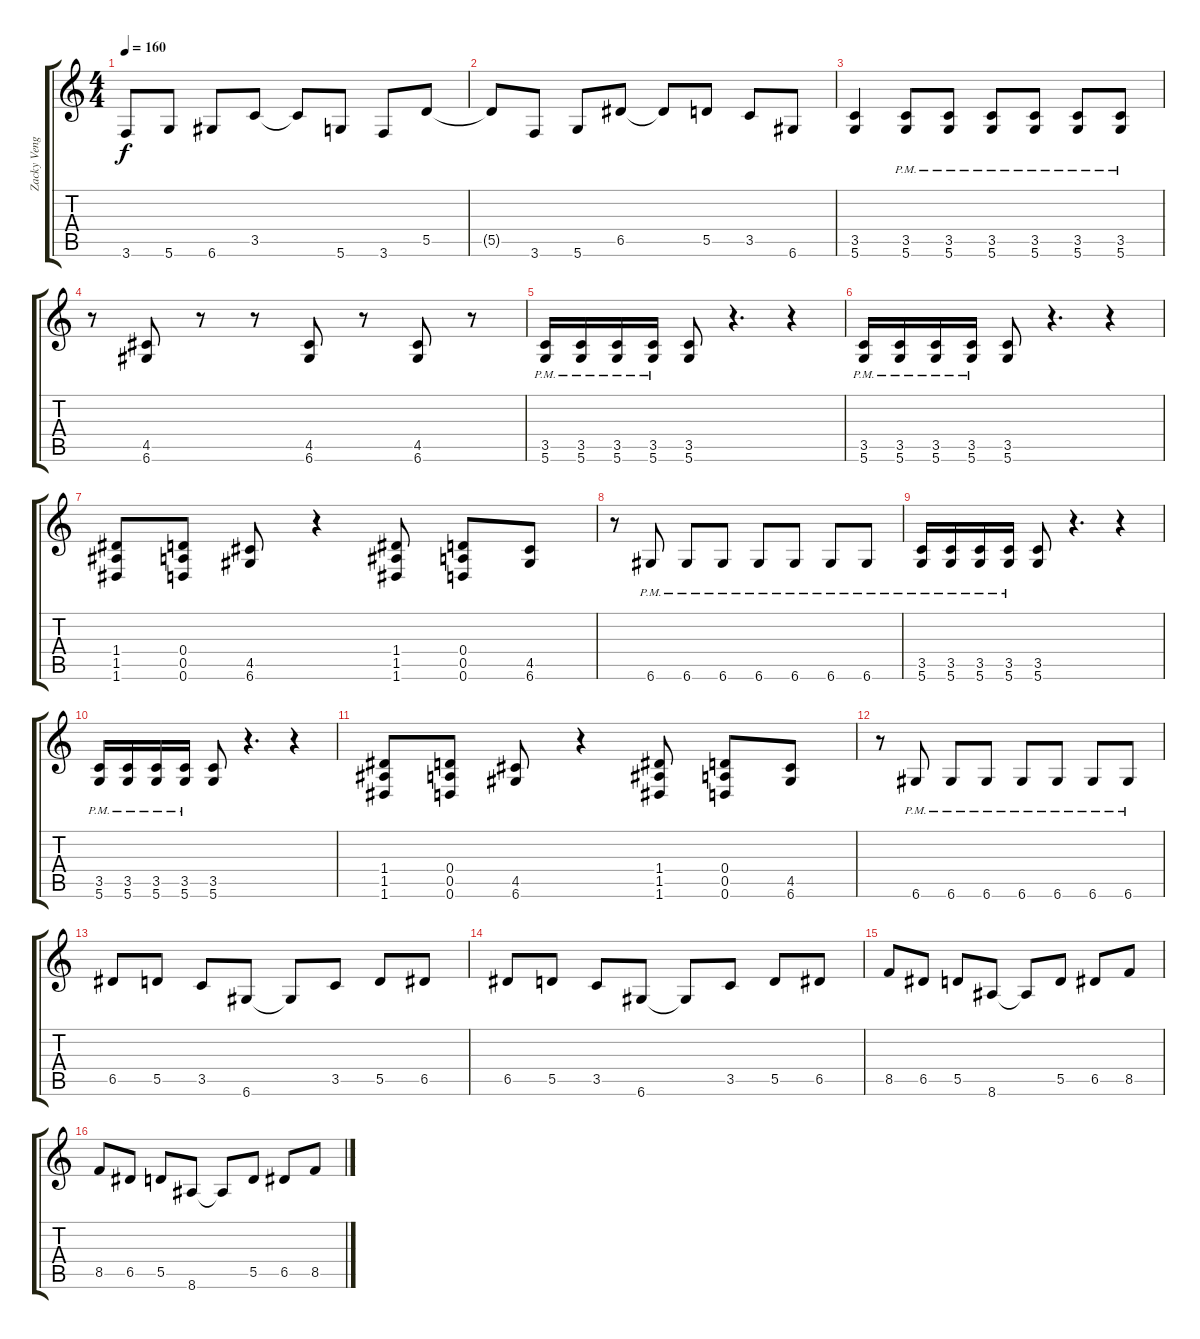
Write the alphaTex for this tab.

\track ("Zacky Vengeance" "Zacky Veng") {instrument overdrivenguitar}
\staff {score tabs}
\tuning (E4 B3 G3 D3 A2 D2) {hide}
\ts (4 4)
\tempo 160
\clef g2
\ks c
3.6.8{dy f} 5.6.8 6.6.8 3.5.8 3.5{t}.8 5.6.8 3.6.8 5.5.8 |
5.5{t}.8 3.6.8 5.6.8 6.5.8 6.5{t}.8 5.5.8 3.5.8 6.6.8 |
(3.5 5.6).4 (3.5{pm} 5.6{pm}).8 (3.5{pm} 5.6{pm}).8 (3.5{pm} 5.6{pm}).8 (3.5{pm} 5.6{pm}).8 (3.5{pm} 5.6{pm}).8 (3.5{pm} 5.6{pm}).8 |
r.8 (4.5 6.6).8 r.8 r.8 (4.5 6.6).8 r.8 (4.5 6.6).8 r.8 |
(3.5{pm} 5.6{pm}).16 (3.5{pm} 5.6{pm}).16 (3.5{pm} 5.6{pm}).16 (3.5{pm} 5.6{pm}).16 (3.5 5.6).8 r.4{d} r.4 |
(3.5{pm} 5.6{pm}).16 (3.5{pm} 5.6{pm}).16 (3.5{pm} 5.6{pm}).16 (3.5{pm} 5.6{pm}).16 (3.5 5.6).8 r.4{d} r.4 |
(1.4 1.5 1.6).8 (0.4 0.5 0.6).8 (4.5 6.6).8 r.4 (1.4 1.5 1.6).8 (0.4 0.5 0.6).8 (4.5 6.6).8 |
r.8 6.6{pm}.8 6.6{pm}.8 6.6{pm}.8 6.6{pm}.8 6.6{pm}.8 6.6{pm}.8 6.6{pm}.8 |
(3.5{pm} 5.6{pm}).16 (3.5{pm} 5.6{pm}).16 (3.5{pm} 5.6{pm}).16 (3.5{pm} 5.6{pm}).16 (3.5 5.6).8 r.4{d} r.4 |
(3.5{pm} 5.6{pm}).16 (3.5{pm} 5.6{pm}).16 (3.5{pm} 5.6{pm}).16 (3.5{pm} 5.6{pm}).16 (3.5 5.6).8 r.4{d} r.4 |
(1.4 1.5 1.6).8 (0.4 0.5 0.6).8 (4.5 6.6).8 r.4 (1.4 1.5 1.6).8 (0.4 0.5 0.6).8 (4.5 6.6).8 |
r.8 6.6{pm}.8 6.6{pm}.8 6.6{pm}.8 6.6{pm}.8 6.6{pm}.8 6.6{pm}.8 6.6{pm}.8 |
6.5.8 5.5.8 3.5.8 6.6.8 6.6{t}.8 3.5.8 5.5.8 6.5.8 |
6.5.8 5.5.8 3.5.8 6.6.8 6.6{t}.8 3.5.8 5.5.8 6.5.8 |
8.5.8 6.5.8 5.5.8 8.6.8 8.6{t}.8 5.5.8 6.5.8 8.5.8 |
8.5.8 6.5.8 5.5.8 8.6.8 8.6{t}.8 5.5.8 6.5.8 8.5.8
